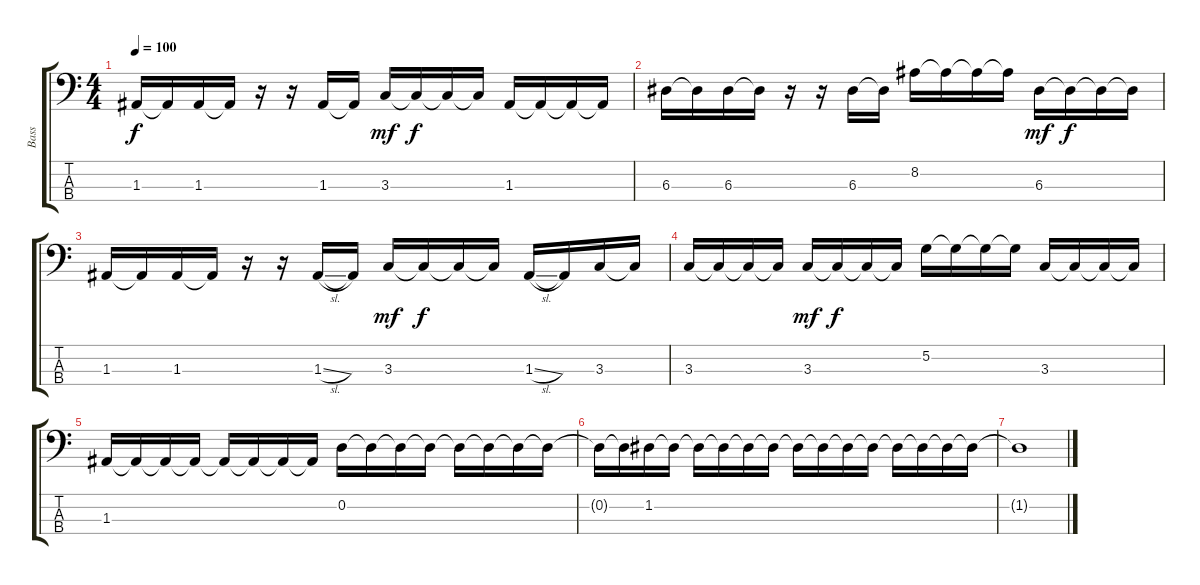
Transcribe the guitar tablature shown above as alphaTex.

\track ("Bass" "Bass") {instrument electricbassfinger}
\staff {score tabs}
\tuning (G2 D2 A1 E1) {hide}
\ts (4 4)
\tempo 100
\clef f4
\ks c
1.3.16{dy f} 1.3{t}.16 1.3.16 1.3{t}.16 r.16 r.16 1.3.16 1.3{t}.16 3.3.16{dy mf} 3.3{t}.16{dy f} 3.3{t}.16 3.3{t}.16 1.3.16 1.3{t}.16 1.3{t}.16 1.3{t}.16 |
6.3.16 6.3{t}.16 6.3.16 6.3{t}.16 r.16 r.16 6.3.16 6.3{t}.16 8.2.16 8.2{t}.16 8.2{t}.16 8.2{t}.16 6.3.16{dy mf} 6.3{t}.16{dy f} 6.3{t}.16 6.3{t}.16 |
1.3.16 1.3{t}.16 1.3.16 1.3{t}.16 r.16 r.16 1.3{sl}.16 1.3{t}.16 3.3.16{dy mf} 3.3{t}.16{dy f} 3.3{t}.16 3.3{t}.16 1.3{sl}.16 1.3{t}.16 3.3.16 3.3{t}.16 |
3.3.16 3.3{t}.16 3.3{t}.16 3.3{t}.16 3.3.16{dy mf} 3.3{t}.16{dy f} 3.3{t}.16 3.3{t}.16 5.2.16 5.2{t}.16 5.2{t}.16 5.2{t}.16 3.3.16 3.3{t}.16 3.3{t}.16 3.3{t}.16 |
1.3.16 1.3{t}.16 1.3{t}.16 1.3{t}.16 1.3{t}.16 1.3{t}.16 1.3{t}.16 1.3{t}.16 0.2.16 0.2{t}.16 0.2{t}.16 0.2{t}.16 0.2{t}.16 0.2{t}.16 0.2{t}.16 0.2{t}.16 |
0.2{t}.16 0.2{t}.16 1.2.16 1.2{t}.16 1.2{t}.16 1.2{t}.16 1.2{t}.16 1.2{t}.16 1.2{t}.16 1.2{t}.16 1.2{t}.16 1.2{t}.16 1.2{t}.16 1.2{t}.16 1.2{t}.16 1.2{t}.16 |
1.2{t}.1
